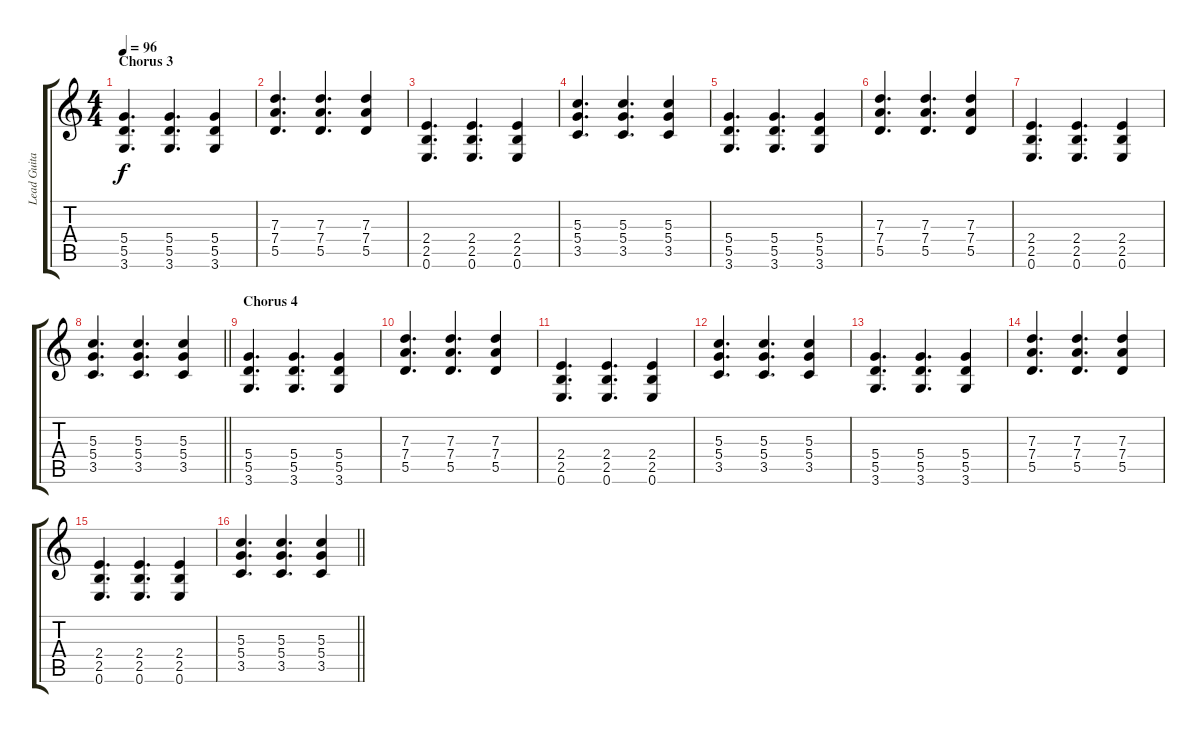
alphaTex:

\track ("Lead Guitar" "Lead Guita") {instrument overdrivenguitar}
\staff {score tabs}
\tuning (E4 B3 G3 D3 A2 E2) {hide}
\ts (4 4)
\section ("" "Chorus 3")
\tempo 96
\clef g2
\ks c
(5.4 5.5 3.6).4{d dy f} (5.4 5.5 3.6).4{d} (5.4 5.5 3.6).4 |
(7.3 7.4 5.5).4{d} (7.3 7.4 5.5).4{d} (7.3 7.4 5.5).4 |
(2.4 2.5 0.6).4{d} (2.4 2.5 0.6).4{d} (2.4 2.5 0.6).4 |
(5.3 5.4 3.5).4{d} (5.3 5.4 3.5).4{d} (5.3 5.4 3.5).4 |
(5.4 5.5 3.6).4{d} (5.4 5.5 3.6).4{d} (5.4 5.5 3.6).4 |
(7.3 7.4 5.5).4{d} (7.3 7.4 5.5).4{d} (7.3 7.4 5.5).4 |
(2.4 2.5 0.6).4{d} (2.4 2.5 0.6).4{d} (2.4 2.5 0.6).4 |
\barLineRight lightlight
(5.3 5.4 3.5).4{d} (5.3 5.4 3.5).4{d} (5.3 5.4 3.5).4 |
\section ("" "Chorus 4")
(5.4 5.5 3.6).4{d} (5.4 5.5 3.6).4{d} (5.4 5.5 3.6).4 |
(7.3 7.4 5.5).4{d} (7.3 7.4 5.5).4{d} (7.3 7.4 5.5).4 |
(2.4 2.5 0.6).4{d} (2.4 2.5 0.6).4{d} (2.4 2.5 0.6).4 |
(5.3 5.4 3.5).4{d} (5.3 5.4 3.5).4{d} (5.3 5.4 3.5).4 |
(5.4 5.5 3.6).4{d} (5.4 5.5 3.6).4{d} (5.4 5.5 3.6).4 |
(7.3 7.4 5.5).4{d} (7.3 7.4 5.5).4{d} (7.3 7.4 5.5).4 |
(2.4 2.5 0.6).4{d} (2.4 2.5 0.6).4{d} (2.4 2.5 0.6).4 |
\barLineRight lightlight
(5.3 5.4 3.5).4{d} (5.3 5.4 3.5).4{d} (5.3 5.4 3.5).4
